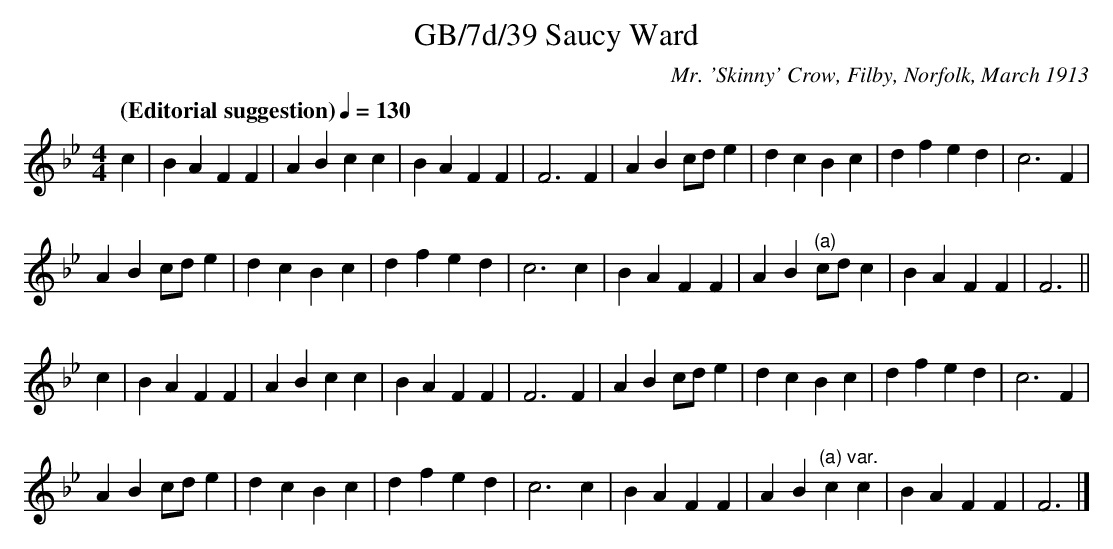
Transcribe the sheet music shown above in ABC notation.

X:1
T:GB/7d/39 Saucy Ward
C:Mr. 'Skinny' Crow, Filby, Norfolk, March 1913
L:1/4
M:4/4
Q:"(Editorial suggestion)" 1/4=130
K:Fmix
c | B A F F | A B c c | B A F F | F3 F | A B c/d/ e | d c B c | d f e d | c3 F |
A B c/d/ e | d c B c | d f e d | c3 c | B A F F | A B "^(a)"c/d/ c | B A F F | F3 ||
c | B A F F | A B c c | B A F F | F3 F | A B c/d/ e | d c B c | d f e d | c3 F |
A B c/d/ e |$ d c B c | d f e d | c3 c | B A F F | A B "^(a) var."c c | B A F F | F3 |]
